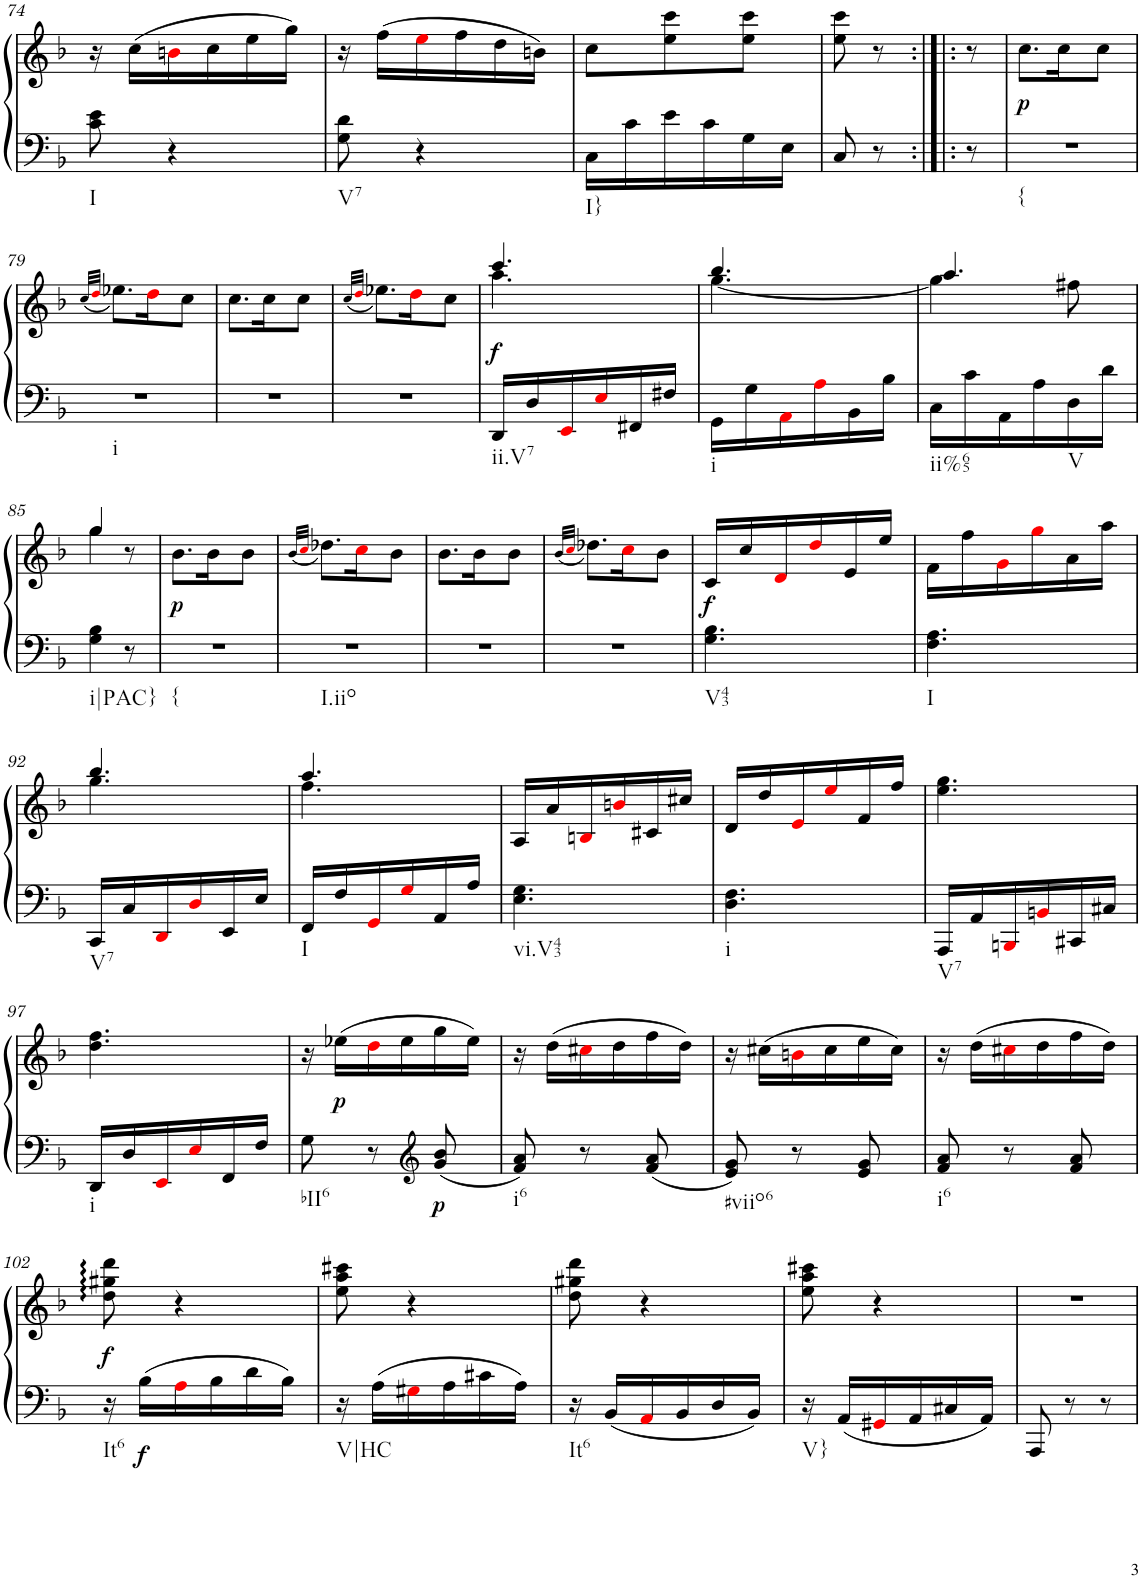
**kern	**kern	**dynam
*part1	*part1	*part1
*staff2	*staff1	*staff1/2
*I"Klavier linke Hand	*	*
!!LO:PB:g=z
*clefF4	*clefG2	*
*k[b-]	*k[b-]	*
*M3/8	*M3/8	*
=74	=74	=74
!LO:TX:b:t=I	!	!
8c\ 8e\	16r	.
.	(16cc\LL	.
4r	16bni\	.
.	16cc\	.
.	16ee\	.
.	16gg\JJ)	.
=75	=75	=75
!LO:TX:b:t=V7	!	!
8G\ 8d\	16r	.
.	(16ff\LL	.
4r	16eei\	.
.	16ff\	.
.	16dd\	.
.	16bn\JJ)	.
=76	=76	=76
!LO:TX:b:t=I}	!	!
16C\LL	8cc\L	.
16c\	.	.
16e\	8ee\ 8ccc\	.
16c\	.	.
16G\	8ee\ 8ccc\J	.
16E\JJ	.	.
=77	=77	=77
8C/	8ee\ 8ccc\	.
8r	8r	.
=77X1:|!|:	=77X1:|!|:	=77X1:|!|:
8r	8r	.
=78	=78	=78
!LO:TX:b:t={	!	!
!	!	!LO:DY:b
4.r	8.cc\L	p
.	16cc\K	.
.	8cc\J	.
!!LO:LB:g=z
=79	=79	=79
.	(32qcc/LLL	.
.	32qddi/JJJ	.
!LO:TX:b:t=i	!	!
4.r	8.ee-X\L)	.
.	16ddi\K	.
.	8cc\J	.
=80	=80	=80
4.r	8.cc\L	.
.	16cc\K	.
.	8cc\J	.
=81	=81	=81
.	(32qcc/LLL	.
.	32qddi/JJJ	.
4.r	8.ee-X\L)	.
.	16ddi\K	.
.	8cc\J	.
=82	=82	=82
*	*^	*
!LO:TX:b:t=ii.V7	!	!	!
!	!	!	!LO:DY:b
16DD/LL	4.ccc/	4.aa\	f
16D/	.	.	.
16EEi/	.	.	.
16Ei/	.	.	.
16FF#X/	.	.	.
16F#X/JJ	.	.	.
=83	=83	=83	=83
!LO:TX:b:t=i	!	!	!
16GG\LL	4.bb-/	[4.gg\	.
16G\	.	.	.
16AAi\	.	.	.
16Ai\	.	.	.
16BB-\	.	.	.
16B-\JJ	.	.	.
=84	=84	=84	=84
!LO:TX:b:t=ii%65	!	!	!
16C\LL	4.aa/	4gg\]	.
16c\	.	.	.
16AA\	.	.	.
16A\	.	.	.
!LO:TX:b:t=V	!	!	!
16D\	.	8ff#X\	.
16d\JJ	.	.	.
!!LO:LB:g=z	!!
=85	=85	=85	=85
!LO:TX:b:t=i|PAC}	!	!	!
4G\ 4B-\	4gg/	4gg\	.
8r	8r	8ryy	.
=86	=86	=86	=86
!LO:TX:b:t={	!	!	!
!	!	!	!LO:DY:b
*	*v	*v	*
4.r	8.b-\L	p
.	16b-\K	.
.	8b-\J	.
=87	=87	=87
.	(32qb-/LLL	.
.	32qcci/JJJ	.
!LO:TX:b:t=I.iio	!	!
4.r	8.dd-X\L)	.
.	16cci\K	.
.	8b-\J	.
=88	=88	=88
4.r	8.b-\L	.
.	16b-\K	.
.	8b-\J	.
=89	=89	=89
.	(32qb-/LLL	.
.	32qcci/JJJ	.
4.r	8.dd-X\L)	.
.	16cci\K	.
.	8b-\J	.
=90	=90	=90
!LO:TX:b:t=V43	!	!
!	!	!LO:DY:b
4.G\ 4.B-\	16c/LL	f
.	16cc/	.
.	16di/	.
.	16ddi/	.
.	16e/	.
.	16ee/JJ	.
=91	=91	=91
!LO:TX:b:t=I	!	!
4.F\ 4.A\	16f\LL	.
.	16ff\	.
.	16gi\	.
.	16ggi\	.
.	16a\	.
.	16aa\JJ	.
!!LO:LB:g=z
=92	=92	=92
*	*^	*
!LO:TX:b:t=V7	!	!	!
16CC/LL	4.bb-/	4.gg\	.
16C/	.	.	.
16DDi/	.	.	.
16Di/	.	.	.
16EE/	.	.	.
16E/JJ	.	.	.
=93	=93	=93	=93
!LO:TX:b:t=I	!	!	!
16FF/LL	4.aa/	4.ff\	.
16F/	.	.	.
16GGi/	.	.	.
16Gi/	.	.	.
16AA/	.	.	.
16A/JJ	.	.	.
*	*v	*v	*
=94	=94	=94
!LO:TX:b:t=vi.V43	!	!
4.E\ 4.G\	16A/LL	.
.	16a/	.
.	16Bni/	.
.	16bni/	.
.	16c#X/	.
.	16cc#X/JJ	.
=95	=95	=95
!LO:TX:b:t=i	!	!
4.D\ 4.F\	16d/LL	.
.	16dd/	.
.	16ei/	.
.	16eei/	.
.	16f/	.
.	16ff/JJ	.
=96	=96	=96
!LO:TX:b:t=V7	!	!
16AAA/LL	4.ee\ 4.gg\	.
16AA/	.	.
16BBBni/	.	.
16BBni/	.	.
16CC#X/	.	.
16C#X/JJ	.	.
!!LO:LB:g=z
=97	=97	=97
!LO:TX:b:t=i	!	!
16DD/LL	4.dd\ 4.ff\	.
16D/	.	.
16EEi/	.	.
16Ei/	.	.
16FF/	.	.
16F/JJ	.	.
=98	=98	=98
!LO:TX:b:t=bII6	!	!
8G\	16r	.
!	!	!LO:DY:b
.	(16ee-X\LL	p
8r	16ddi\	.
.	16ee-\	.
*clefG2	*	*
!	!	!LO:DY:b=2
8g/ 8b-/	16gg\	p
.	16ee-\JJ)	.
=99	=99	=99
!LO:TX:b:t=i6	!	!
8f/ 8a/	16r	.
.	(16dd\LL	.
8r	16cc#Xi\	.
.	16dd\	.
8f/ 8a/	16ff\	.
.	16dd\JJ)	.
=100	=100	=100
!LO:TX:b:t=#viio6	!	!
8e/ 8g/	16r	.
.	(16cc#X\LL	.
8r	16bni\	.
.	16cc#\	.
8e/ 8g/	16ee\	.
.	16cc#\JJ)	.
=101	=101	=101
!LO:TX:b:t=i6	!	!
8f/ 8a/	16r	.
.	(16dd\LL	.
8r	16cc#Xi\	.
.	16dd\	.
8f/ 8a/	16ff\	.
.	16dd\JJ)	.
!!LO:LB:g=z
=102	=102	=102
!LO:TX:b:t=It6	!	!
!	!	!LO:DY:b
16r	8dd\ 8gg#X\ 8ddd\	f
!	!	!LO:DY:b=2
16B-\LL	.	f
16Ai\	4r	.
16B-\	.	.
16d\	.	.
16B-\JJ	.	.
=103	=103	=103
!LO:TX:b:t=V|HC	!	!
16r	8ee\ 8aa\ 8ccc#X\	.
16A\LL	.	.
16G#Xi\	4r	.
16A\	.	.
16c#X\	.	.
16A\JJ	.	.
=104	=104	=104
!LO:TX:b:t=It6	!	!
16r	8dd\ 8gg#X\ 8ddd\	.
16BB-/LL	.	.
16AAi/	4r	.
16BB-/	.	.
16D/	.	.
16BB-/JJ	.	.
=105	=105	=105
!LO:TX:b:t=V}	!	!
16r	8ee\ 8aa\ 8ccc#X\	.
16AA/LL	.	.
16GG#Xi/	4r	.
16AA/	.	.
16C#X/	.	.
16AA/JJ	.	.
=106	=106	=106
8AAA/	4.r	.
8r	.	.
8r	.	.
=	=	=
*-	*-	*-
